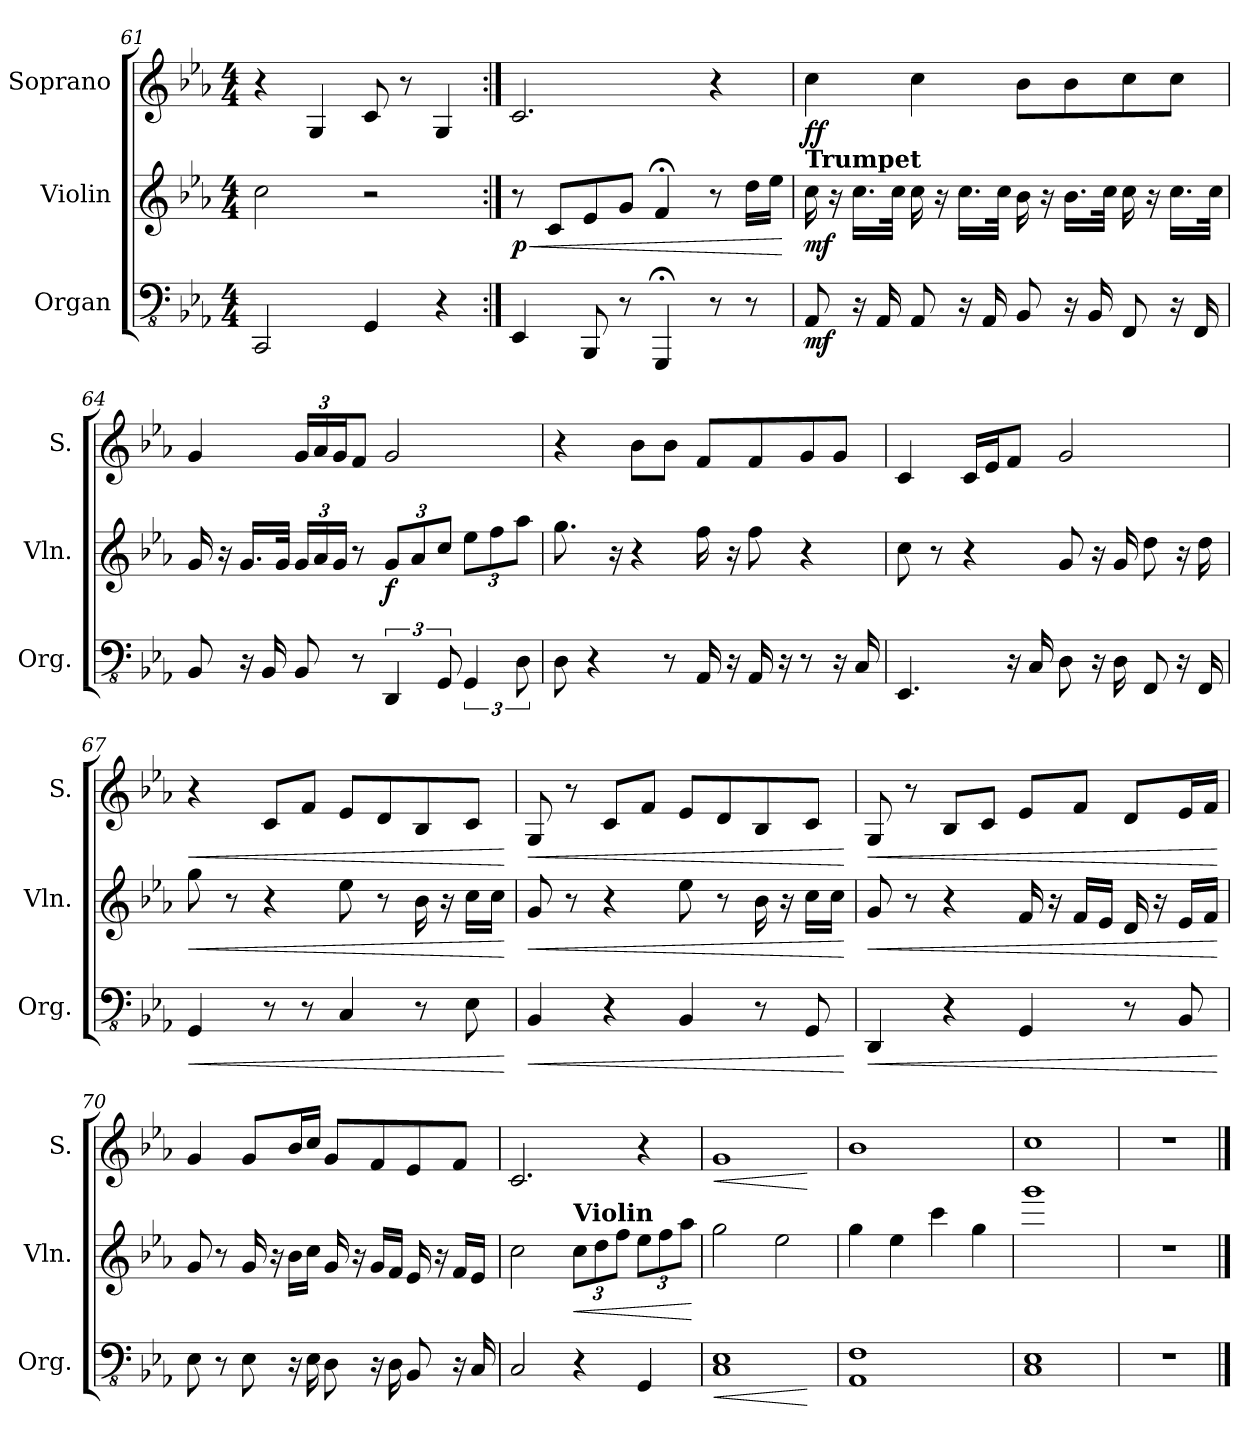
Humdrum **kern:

**kern	**dynam	**kern	**dynam	**kern	**dynam
*part3	*part3	*part2	*part2	*part1	*part1
*staff3	*staff3	*staff2	*staff2	*staff1	*staff1
*I"Organ	*	*I"Violin	*	*I"Soprano	*
*I'Org.	*	*I'Vln.	*	*I'S.	*
!!LO:PB:g=z
*clefFv4	*	*clefG2	*	*clefG2	*
*k[b-e-a-]	*	*k[b-e-a-]	*	*k[b-e-a-]	*
*M4/4	*	*M4/4	*	*M4/4	*
=61	=61	=61	=61	=61	=61
2CCC/	.	2cc\	.	4r	.
.	.	.	.	4G/	.
4GGG/	.	2r	.	8c/	.
.	.	.	.	8r	.
4r	.	.	.	4G/	.
=62:|!	=62:|!	=62:|!	=62:|!	=62:|!	=62:|!
!	!	!	!LO:HP:b	!	!
!	!	!	!LO:DY:n=1:b	!	!
4EEE-/	.	8r	< p	2.c/	.
.	.	8c/L	.	.	.
8BBBB-/	.	8e-/	.	.	.
8r	.	8g/J	.	.	.
4GGGG;</	.	4f;</	.	.	.
8r	.	8r	.	4r	.
8r	.	16dd\LL	.	.	.
.	.	16ee-\JJ	.	.	.
.	.	.	[	.	.
=63	=63	=63	=63	=63	=63
*	*	*	*	*MM120	*
!	!	!LO:TX:a:B:t=Trumpet	!	!	!
!	!LO:DY:b	!	!LO:DY:b	!	!LO:DY:b
8AAA-/	mf	16cc\	mf	4cc\	ff
.	.	16r	.	.	.
16r	.	16.cc\LL	.	.	.
16AAA-/	.	.	.	.	.
.	.	32cc\JJk	.	.	.
8AAA-/	.	16cc\	.	4cc\	.
.	.	16r	.	.	.
16r	.	16.cc\LL	.	.	.
16AAA-/	.	.	.	.	.
.	.	32cc\JJk	.	.	.
8BBB-/	.	16b-\	.	8b-\L	.
.	.	16r	.	.	.
16r	.	16.b-\LL	.	8b-\	.
16BBB-/	.	.	.	.	.
.	.	32cc\JJk	.	.	.
8FFF/	.	16cc\	.	8cc\	.
.	.	16r	.	.	.
16r	.	16.cc\LL	.	8cc\J	.
16FFF/	.	.	.	.	.
.	.	32cc\JJk	.	.	.
!!LO:LB:g=z
=64	=64	=64	=64	=64	=64
8BBB-/	.	16g/	.	4g/	.
.	.	16r	.	.	.
16r	.	16.g/LL	.	.	.
16BBB-/	.	.	.	.	.
.	.	32g/JJk	.	.	.
*	*	*Xbrackettup	*	*Xbrackettup	*
8BBB-/	.	24g/LL	.	24g/LL	.
.	.	24a-/	.	24a-/	.
.	.	24g/JJ	.	24g/J	.
8r	.	8r	.	8f/J	.
!	!	!	!LO:DY:b	!	!
6DDD/	.	12g/L	f	2g/	.
.	.	12a-/	.	.	.
12GGG/	.	12cc/J	.	.	.
6GGG/	.	12ee-\L	.	.	.
.	.	12ff\	.	.	.
12DD\	.	12aa-\J	.	.	.
=65	=65	=65	=65	=65	=65
8DD\	.	8.gg\	.	4r	.
4r	.	.	.	.	.
.	.	16r	.	.	.
.	.	4r	.	8b-\L	.
8r	.	.	.	8b-\J	.
16AAA-/	.	16ff\	.	8f/L	.
16r	.	16r	.	.	.
16AAA-/	.	8ff\	.	8f/	.
16r	.	.	.	.	.
8r	.	4r	.	8g/	.
16r	.	.	.	8g/J	.
16CC/	.	.	.	.	.
=66	=66	=66	=66	=66	=66
4.EEE-/	.	8cc\	.	4c/	.
.	.	8r	.	.	.
.	.	4r	.	16c/LL	.
.	.	.	.	16e-/J	.
16r	.	.	.	8f/J	.
16CC/	.	.	.	.	.
8DD\	.	8g/	.	2g/	.
16r	.	16r	.	.	.
16DD\	.	16g/	.	.	.
8FFF/	.	8dd\	.	.	.
16r	.	16r	.	.	.
16FFF/	.	16dd\	.	.	.
!!LO:LB:g=z
=67	=67	=67	=67	=67	=67
!	!LO:HP:b	!	!LO:HP:b	!	!LO:HP:b
4GGG/	<	8gg\	<	4r	<
.	.	8r	.	.	.
8r	.	4r	.	8c/L	.
8r	.	.	.	8f/J	.
4CC/	.	8ee-\	.	8e-/L	.
.	.	8r	.	8d/	.
8r	.	16b-\	.	8B-/	.
.	.	16r	.	.	.
8EE-\	.	16cc\LL	.	8c/J	.
.	.	16cc\JJ	.	.	.
.	[	.	[	.	[
=68	=68	=68	=68	=68	=68
!	!LO:HP:b	!	!LO:HP:b	!	!LO:HP:b
4BBB-/	<	8g/	<	8G/	<
.	.	8r	.	8r	.
4r	.	4r	.	8c/L	.
.	.	.	.	8f/J	.
4BBB-/	.	8ee-\	.	8e-/L	.
.	.	8r	.	8d/	.
8r	.	16b-\	.	8B-/	.
.	.	16r	.	.	.
8GGG/	.	16cc\LL	.	8c/J	.
.	.	16cc\JJ	.	.	.
.	[	.	[	.	[
=69	=69	=69	=69	=69	=69
!	!LO:HP:b	!	!LO:HP:b	!	!LO:HP:b
4DDD/	<	8g/	<	8G/	<
.	.	8r	.	8r	.
4r	.	4r	.	8B-/L	.
.	.	.	.	8c/J	.
4GGG/	.	16f/	.	8e-/L	.
.	.	16r	.	.	.
.	.	16f/LL	.	8f/J	.
.	.	16e-/JJ	.	.	.
8r	.	16d/	.	8d/L	.
.	.	16r	.	.	.
8BBB-/	.	16e-/LL	.	16e-/L	.
.	.	16f/JJ	.	16f/JJ	.
.	[	.	[	.	[
!!LO:LB:g=z
=70	=70	=70	=70	=70	=70
8EE-\	.	8g/	.	4g/	.
8r	.	8r	.	.	.
8EE-\	.	16g/	.	8g/L	.
.	.	16r	.	.	.
16r	.	16b-\LL	.	16b-/L	.
16EE-\	.	16cc\JJ	.	16cc/JJ	.
8DD\	.	16g/	.	8g/L	.
.	.	16r	.	.	.
16r	.	16g/LL	.	8f/	.
16DD\	.	16f/JJ	.	.	.
8BBB-/	.	16e-/	.	8e-/	.
.	.	16r	.	.	.
16r	.	16f/LL	.	8f/J	.
16CC/	.	16e-/JJ	.	.	.
=71	=71	=71	=71	=71	=71
2CC/	.	2cc\	.	2.c/	.
!	!	!LO:TX:a:B:t=Violin	!	!	!
!	!	!	!LO:HP:b	!	!
4r	.	12cc\L	<	.	.
.	.	12dd\	.	.	.
.	.	12ff\J	.	.	.
4GGG/	.	12ee-\L	.	4r	.
.	.	12ff\	.	.	.
.	.	12aa-\J	.	.	.
.	.	.	[	.	.
=72	=72	=72	=72	=72	=72
!	!LO:HP:b	!	!	!	!LO:HP:b
1CC 1EE-	<	2gg\	.	1g	<
.	.	2ee-\	.	.	.
.	[	.	.	.	[
=73	=73	=73	=73	=73	=73
*	*	*	*	*MM80	*
1AAA- 1FF	.	4gg\	.	1b-	.
.	.	4ee-\	.	.	.
.	.	4ccc\	.	.	.
.	.	4gg\	.	.	.
=74	=74	=74	=74	=74	=74
1CC 1EE-	.	1ggg	.	1cc	.
=75	=75	=75	=75	=75	=75
1r	.	1r	.	1r	.
==	==	==	==	==	==
*-	*-	*-	*-	*-	*-
